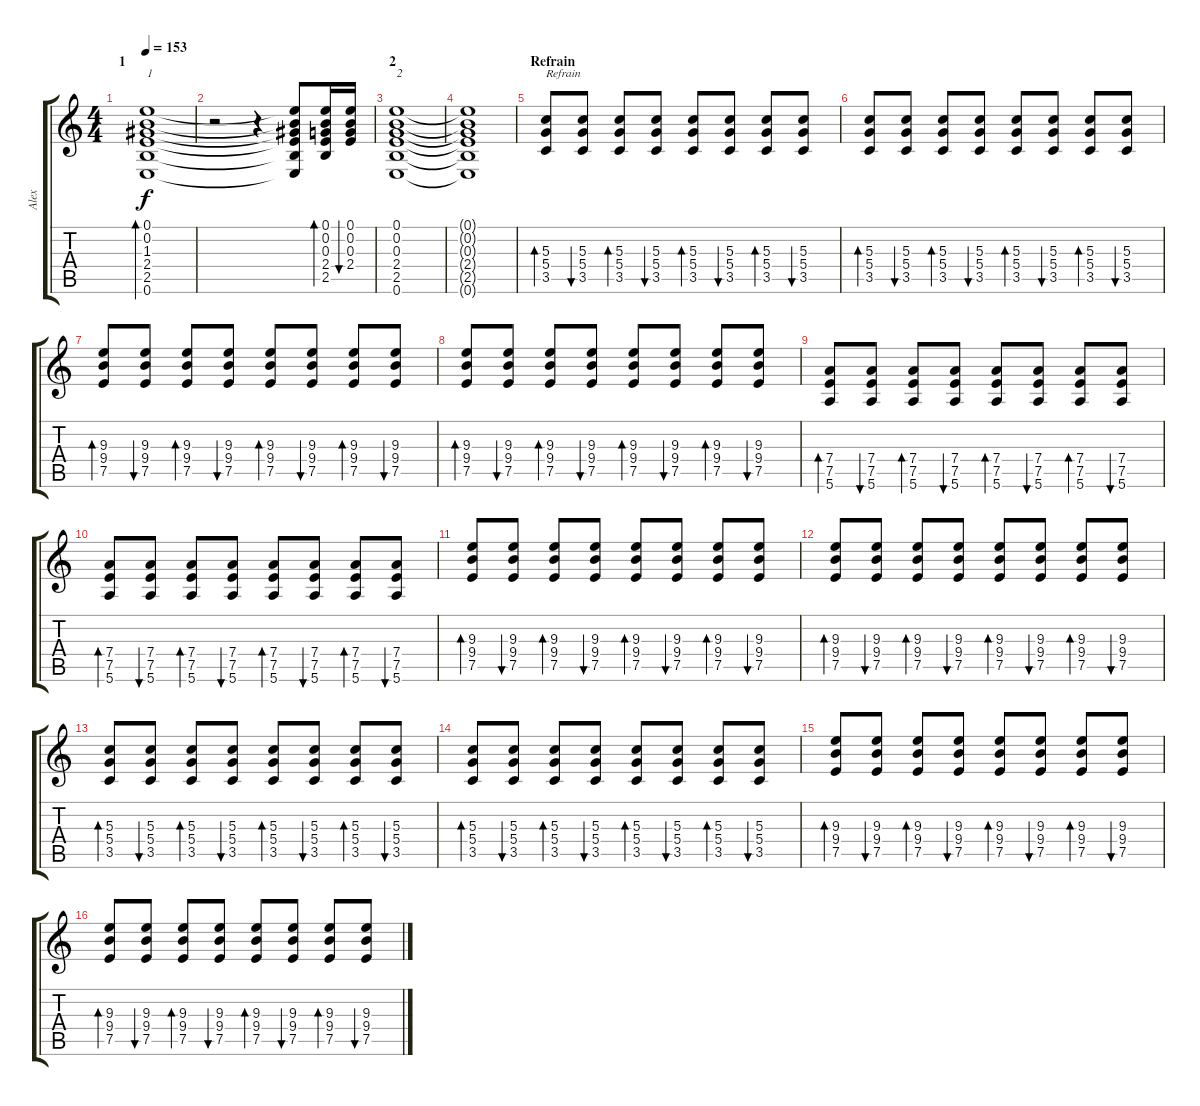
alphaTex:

\track ("Alex" "Alex") {instrument distortionguitar}
\staff {score tabs}
\tuning (E4 B3 G3 D3 A2 E2) {hide}
\ts (4 4)
\section ("" "1")
\tempo 153
\clef g2
\ks c
(0.1 0.2 1.3 2.4 2.5 0.6).1{bd 30 txt "1" dy f volume 3} |
r.2 r.4 (0.1{t} 0.2{t} 1.3{t} 2.4{t} 2.5{t} 0.6{t}).8 (0.1 0.2 0.3 2.4 2.5).16{bd 30 volume 5} (0.1 0.2 0.3 2.4).16{bu 30} |
\section ("" "2")
(0.1 0.2 0.3 2.4 2.5 0.6).1{txt "2" volume 3} |
(0.1{t} 0.2{t} 0.3{t} 2.4{t} 2.5{t} 0.6{t}).1 |
\section ("" "Refrain")
(5.3 5.4 3.5).8{bd 30 txt "Refrain" volume 4} (5.3 5.4 3.5).8{bu 30} (5.3 5.4 3.5).8{bd 30} (5.3 5.4 3.5).8{bu 30} (5.3 5.4 3.5).8{bd 30} (5.3 5.4 3.5).8{bu 30} (5.3 5.4 3.5).8{bd 30} (5.3 5.4 3.5).8{bu 30} |
(5.3 5.4 3.5).8{bd 30} (5.3 5.4 3.5).8{bu 30} (5.3 5.4 3.5).8{bd 30} (5.3 5.4 3.5).8{bu 30} (5.3 5.4 3.5).8{bd 30} (5.3 5.4 3.5).8{bu 30} (5.3 5.4 3.5).8{bd 30} (5.3 5.4 3.5).8{bu 30} |
(9.3 9.4 7.5).8{bd 30} (9.3 9.4 7.5).8{bu 30} (9.3 9.4 7.5).8{bd 30} (9.3 9.4 7.5).8{bu 30} (9.3 9.4 7.5).8{bd 30} (9.3 9.4 7.5).8{bu 30} (9.3 9.4 7.5).8{bd 30} (9.3 9.4 7.5).8{bu 30} |
(9.3 9.4 7.5).8{bd 30} (9.3 9.4 7.5).8{bu 30} (9.3 9.4 7.5).8{bd 30} (9.3 9.4 7.5).8{bu 30} (9.3 9.4 7.5).8{bd 30} (9.3 9.4 7.5).8{bu 30} (9.3 9.4 7.5).8{bd 30} (9.3 9.4 7.5).8{bu 30} |
(7.4 7.5 5.6).8{bd 30} (7.4 7.5 5.6).8{bu 30} (7.4 7.5 5.6).8{bd 30} (7.4 7.5 5.6).8{bu 30} (7.4 7.5 5.6).8{bd 30} (7.4 7.5 5.6).8{bu 30} (7.4 7.5 5.6).8{bd 30} (7.4 7.5 5.6).8{bu 30} |
(7.4 7.5 5.6).8{bd 30} (7.4 7.5 5.6).8{bu 30} (7.4 7.5 5.6).8{bd 30} (7.4 7.5 5.6).8{bu 30} (7.4 7.5 5.6).8{bd 30} (7.4 7.5 5.6).8{bu 30} (7.4 7.5 5.6).8{bd 30} (7.4 7.5 5.6).8{bu 30} |
(9.3 9.4 7.5).8{bd 30} (9.3 9.4 7.5).8{bu 30} (9.3 9.4 7.5).8{bd 30} (9.3 9.4 7.5).8{bu 30} (9.3 9.4 7.5).8{bd 30} (9.3 9.4 7.5).8{bu 30} (9.3 9.4 7.5).8{bd 30} (9.3 9.4 7.5).8{bu 30} |
(9.3 9.4 7.5).8{bd 30} (9.3 9.4 7.5).8{bu 30} (9.3 9.4 7.5).8{bd 30} (9.3 9.4 7.5).8{bu 30} (9.3 9.4 7.5).8{bd 30} (9.3 9.4 7.5).8{bu 30} (9.3 9.4 7.5).8{bd 30} (9.3 9.4 7.5).8{bu 30} |
(5.3 5.4 3.5).8{bd 30} (5.3 5.4 3.5).8{bu 30} (5.3 5.4 3.5).8{bd 30} (5.3 5.4 3.5).8{bu 30} (5.3 5.4 3.5).8{bd 30} (5.3 5.4 3.5).8{bu 30} (5.3 5.4 3.5).8{bd 30} (5.3 5.4 3.5).8{bu 30} |
(5.3 5.4 3.5).8{bd 30} (5.3 5.4 3.5).8{bu 30} (5.3 5.4 3.5).8{bd 30} (5.3 5.4 3.5).8{bu 30} (5.3 5.4 3.5).8{bd 30} (5.3 5.4 3.5).8{bu 30} (5.3 5.4 3.5).8{bd 30} (5.3 5.4 3.5).8{bu 30} |
(9.3 9.4 7.5).8{bd 30} (9.3 9.4 7.5).8{bu 30} (9.3 9.4 7.5).8{bd 30} (9.3 9.4 7.5).8{bu 30} (9.3 9.4 7.5).8{bd 30} (9.3 9.4 7.5).8{bu 30} (9.3 9.4 7.5).8{bd 30} (9.3 9.4 7.5).8{bu 30} |
(9.3 9.4 7.5).8{bd 30} (9.3 9.4 7.5).8{bu 30} (9.3 9.4 7.5).8{bd 30} (9.3 9.4 7.5).8{bu 30} (9.3 9.4 7.5).8{bd 30} (9.3 9.4 7.5).8{bu 30} (9.3 9.4 7.5).8{bd 30} (9.3 9.4 7.5).8{bu 30}
